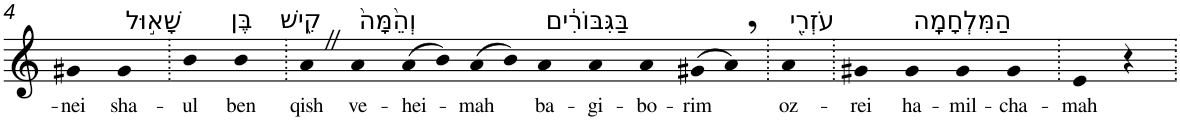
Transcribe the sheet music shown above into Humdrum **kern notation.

**kern	**text
*part1	*part1
*staff1	*staff1
*I"Piano	*
*I'Pno	*
!!LO:PB:g=z
*clefG2	*
*k[]	*
=4	=4
!	!LO:LY:b
4g#X	-nei
!LO:TX:a:t=שָׁא֣וּל	!
!	!LO:LY:b
4g#	sha-
=5.	=5.
!	!LO:LY:b
4b	-ul
!LO:TX:a:t=בֶּן	!
!	!LO:LY:b
4b	ben
=6.	=6.
!LO:TX:a:t=קִ֑ישׁ	!
!	!LO:LY:b
4aZ	qish
!LO:TX:a:t=וְהֵ֙מָּה֙	!
!	!LO:LY:b
4a	ve-
!	!LO:LY:b
(>8a	-hei-
8b)	.
!	!LO:LY:b
(>8a	-mah
8b)	.
!LO:TX:a:t=בַּגִּבּוֹרִ֔ים	!
!	!LO:LY:b
4a	ba-
!	!LO:LY:b
4a	-gi-
!	!LO:LY:b
4a	-bo-
!	!LO:LY:b
(>8g#X	-rim
8a,)	.
=7.	=7.
!LO:TX:a:t=עֹזְרֵ֖י	!
!	!LO:LY:b
4a	oz-
=8.	=8.
!	!LO:LY:b
4g#X	-rei
!LO:TX:a:t=הַמִּלְחָמָֽה	!
!	!LO:LY:b
4g#	ha-
!	!LO:LY:b
4g#	-mil-
!	!LO:LY:b
4g#	-cha-
=9.	=9.
!	!LO:LY:b
4e	-mah
4r	.
=.	=.
*-	*-
